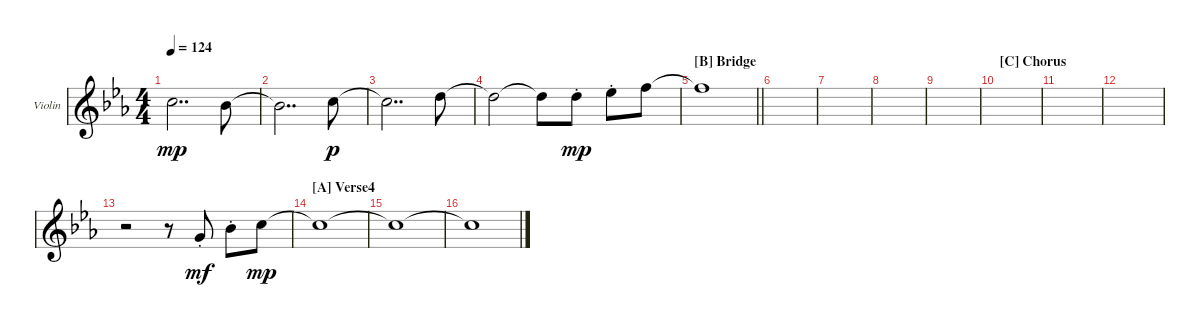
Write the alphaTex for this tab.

\bracketExtendMode groupsimilarinstruments
\firstSystemTrackNameOrientation horizontal
\otherSystemsTrackNameOrientation horizontal
\track ("Violinensemble" "Violin") {instrument violin}
\staff {score}
\tuning (E5 A4 D4 G3)
\ts (4 4)
\tempo 124
\clef g2
\ks cminor
10.3{t}.2{dd dy mp} 8.3.8 |
8.3{t}.2{dd} 10.3.8{dy p} |
10.3{t}.2{dd} 12.3.8 |
12.3{t}.2 12.3{t}.8 12.3{st}.8{dy mp} 13.3{st}.8 15.3.8 |
\section ("B" "Bridge")
\barLineRight lightlight
15.3{t}.1 |
|
|
|
|
\section ("C" "Chorus")
|
|
|
r.2 r.8 5.3{st}.8{dy mf} 8.3{st}.8 10.3.8{dy mp} |
\section ("A" "Verse4")
10.3{t}.1 |
10.3{t}.1 |
10.3{t}.1
